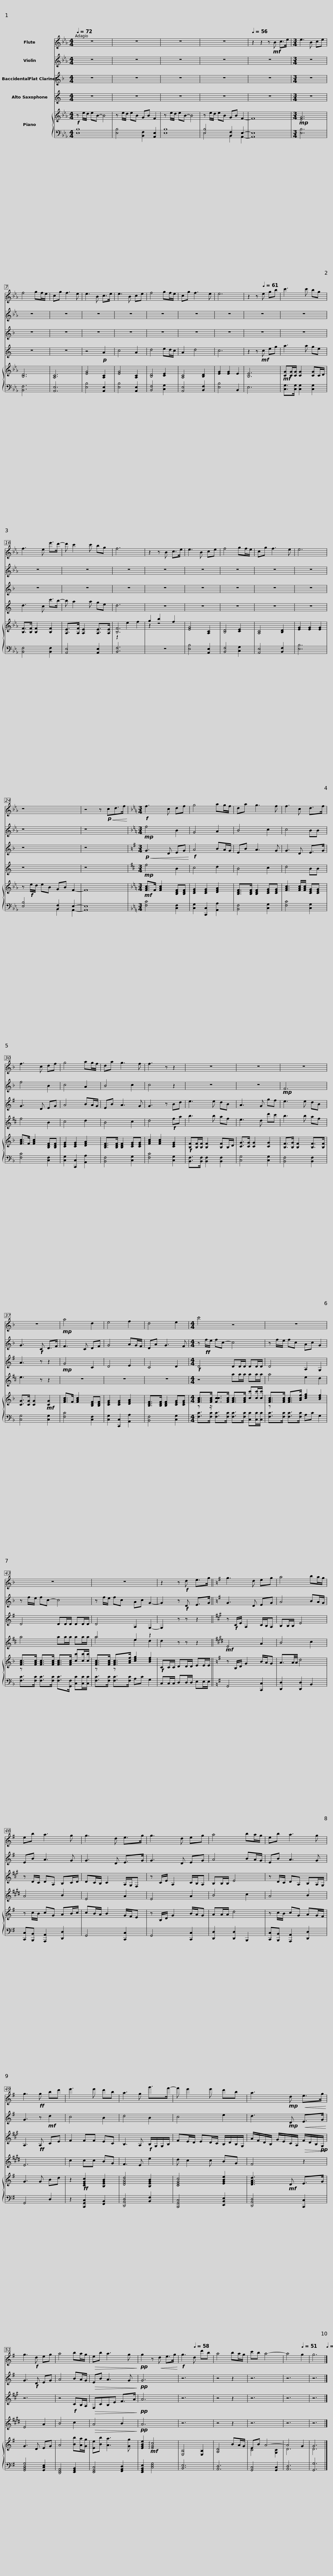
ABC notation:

X:1
%%score 1 2 3 ( 4 5 ) { ( 6 9 ) | ( 7 8 ) }
L:1/8
Q:1/4=72
M:4/4
I:linebreak $
K:Eb
V:1 treble
V:2 treble
V:3 treble transpose=-2
V:4 treble transpose=-9
V:5 treble transpose="-9 "
V:6 treble
V:9 treble
V:7 bass
V:8 bass
V:1
 z8 | z8 | z8 |$ z8 |[Q:1/4=56] z2 z2 z!mf! B c>e | %5
[M:3/4] e3 B ce | f4 gf/e/ | cg f3 e |$ e3 B c>e | e3 B ce | %10
 f4 gf/e/ | cg f3 e | e6 | z2 z[Q:1/4=61] e gb |$ c'3 c' bg | %15
 f3 e e'>d'- | d' c'2 c' bg | f6 |$ z2 z B c>e | e3 B ce | %20
 f4 gf/e/ | cg f3 e | e6 |$ z8 | z4 z!p!!<(! cd>f!<)! | %25
[K:F][M:3/4]!f! f3 c df | g4 ag/f/ |$ da g3 f | f3 c d>f | f3 c df | %30
 g4 ag/f/ |$ da g3 f | f3 z z2 | z6 | z6 |$ %35
 z6 | z6 |!mp! a4 d2 | e4 f2 |$ d4 e2 | %40
[M:4/4] c'4 z4 |$ z8 | z8 |$ z8 | z2 z!f! d e>g ||$ %45
[K:G] g3 d eg | a4 ba/g/ | eb a3 g |$ g3 d e>g | g3 d eg | %50
 a4 ba/g/ |$ eb a3 g | g3!ff! g bd' | e'3 e' d'b | a3 g g'>f'- |$ %55
 f' e'2 e' d'b | a3!mp! d!<(! e>g!<)! | g3!f! d eg |$ a4 ba/g/ |!>(! eb a3 g!>)! | %60
!pp! g2 z!<(! d e>g!<)! |!f! g3[Q:1/4=58] d d'b |$ a4 ba/g/ | c'b a4-[Q:1/4=57] | a4[Q:1/4=51] g2 | %65
 g6[Q:1/4=45] |] %66
V:2
 z8 | z8 | z8 |$ z8 | z8 | %5
[M:3/4] z6 | z6 | z6 |$ z6 | z6 | %10
 z6 | z6 | z6 | z6 |$ z6 | %15
 z6 | z6 | z6 |$ z6 | z6 | %20
 z6 | z6 | z6 |$ z8 | z8 | %25
[K:F][M:3/4]!mp! f4 B2 | G4 A2 |$ B4 c2 | c4 BB | f4 B2 | %30
 c4 A2 |$ B4 c2 | c4 z2 | z6 | z6 |$ %35
!mp! F6 | G3!f! C D>F | F3 C DF | G4 AG/F/ |$ DA G3 F | %40
[M:4/4] z!ff! f/e/ fc- c4 |$ z f/e/ fc Ac G2 | z f/e/ fc- c4 |$ z f/e/ fc Ac G2- | G2 z!f! D E>G ||$ %45
[K:G] G3 D EG | A4 BA/G/ | EB A3 G |$ G3 D E>G | G3 D EG | %50
 A4 BA/G/ |$ EB A3 G | G3 z!mf! d2 | c4 B2 | d4 B2 |$ %55
 c4 e2 | d3!mp! D!<(! E>G!<)! | G3!f! D EG |$ A4 BA/G/ |!>(! EB A3 G!>)! | %60
!pp! G6 | z6 |$ z4 z2 | z6 | z6 | %65
 z6 |] %66
V:3
[K:F] z8 | z8 | z8 |$ z8 | z8 | %5
[M:3/4] z6 | z6 | z6 |$ z6 | z6 | %10
 z6 | z6 | z6 | z6 |$ z6 | %15
 z6 | z6 | z6 |$ z6 | z6 | %20
 z6 | z6 | z6 |$ z8 | z8 | %25
[K:G][M:3/4]!p!!<(! G3 D EG!<)! |!f! A4 BA/G/ |$ EB A3 G | G3 D E>G | G3 D EG | %30
 A4 BA/G/ |$ EB A3 G | G3 z Bd | e3 e dB | A3 G gf |$ %35
 e3 e dB | A3 z z2 |!mp! G4 C2 | D4 E2 |$ C4 D2 | %40
[M:4/4]!f! D4 DD/D/ DD/D/ |$ D4 A,2 G,2 | D4 DD/D/ DD/D/ |$ D4 A,2 G,2- | G,2 z z z2 ||$ %45
[K:A] z!f! C/E/ A,2 C/B,/A, | B,B,/B,/ E4 | z D/C/ DA, B,C/D/ |$ DC/B,/ C2 A,/G,/F, | z C/E/ A,2 C/B,/A, | %50
 B,B,/B,/ E4 |$ z D/C/ DA, B,A,/G,/ | A,3!ff! A, CE | F2 FF EC | B,3 A,!f! B,/G,/G,/B,/ |$ %55
 FE/D/ ED/C/ B,/D/B,/G,/ | A/F/D/B,/ G/E/C/A,/!>(! F/D/B,/!pp!G,/!>)! | z6 |$ z4!f! CB,/A,/ |!>(! F,CB,E F>A!>)! | %60
!pp! A6 | z6 |$ z4 z2 | z6 | z6 | %65
 z6 |] %66
V:4
[K:C] z8 | z8 | z8 |$ z8 | z8 | %5
[M:3/4] z6 | z6 | z6 |$ z4!p! A2 | c4 A2 | %10
 d4 ed/c/ | A2 d4 | c6 | z2 z!mf! c eg |$ a3 a ge | %15
 d3 c c'>b- | b a2 a ge | d6 |$ z6 | z6 | %20
 z6 | z6 | z6 |$ z8 | z8 | %25
[K:D][M:3/4]!mp! f4 B2 | c4 d2 |$ B4 c2 | d4 BB | f4 B2 | %30
 c4 d2 |$ B4 c2 | d4!f! fa | b3 b af | e3 d d'c' |$ %35
 b3 b af | e3 z z2 | z6 | z6 |$ z6 | %40
[M:4/4] z4 aa/a/ aa/a/ |$ a4 e2 d2 | a4 aa/a/ aa/a/ |$ a4 e2 z2 | d2 z z z2 ||$ %45
[K:E]!mf! E4 A2 | B4 c2 | A4 B2 |$ E4 A2 | E4 A2 | %50
 B4 c2 |$ A4 B2 | E6 | c2 cc BG | F3 E e2 |$ %55
 d c2 c BG | F4 z2 | E4 A2 |$ B4 c2 |!>(! A4 B2!>)! | %60
!pp! A6 | z6 |$ z4 z2 | z6 | z6 | %65
 z6 |] %66
V:5
[K:C] x8 | x8 | x8 |$ x8 | x8 | %5
[M:3/4] x6 | x6 | x6 |$ x6 | x6 | %10
 x6 | x6 | x6 | x6 |$ x6 | %15
 x6 | x6 | x6 |$ x6 | x6 | %20
 x6 | x6 | x6 |$ x8 | x8 | %25
[K:D][M:3/4] x6 | x6 |$ x6 | x6 | x6 | %30
 x6 |$ x6 | x6 | x6 | x6 |$ %35
 x6 | x6 | x6 | x6 |$ x6 | %40
[M:4/4] x8 |$ x8 | x8 |$ a4 e2 d2 | x6 ||$ %45
[K:E] x6 | x6 | x6 |$ x6 | x6 | %50
 x6 |$ x6 | x6 | x6 | x6 |$ %55
 x6 | x6 | x6 |$ x6 | x6 | %60
 x6 | x6 |$ x6 | x6 | x6 | %65
 x6 |] %66
V:6
!f! z e/d/ eB- B4 | z e/d/ eB GB F2 | z e/d/ eB- B4 |$ z e/d/ eB GB F2- | F8 | %5
[M:3/4]!mp! [EG]6 | [B,D]6 | [A,C]6 |$ [EG]4 [A,C]2 | [EG]4 [A,C]2 | %10
 [B,D]4 [CE]2 | [A,C]4 [B,D]2 | [EG]2 [EG]2 E2 | [B,E]6 |$!mf! [CG][CG]/[CG]/ [CG]2 [CG]C/D/ | %15
 [B,F]>[B,F] [B,F]2 [B,F]2 | [A,E]>[A,F] [A,E]2 [A,E]>[A,E] | [B,F]6 |$ g2 b2 f2 | [EG]4 [A,C]2 | %20
 [B,D]4 [CE]2 | [A,C]4 [B,D]2 | [EG]2 [EG]2 [EG]2 |$ z!f! e/d/ eB GB F2- | F8 | %25
[K:F][M:3/4]!mf! [FAc]>F [FAc]2 [B,DF][B,DF] | [CEG]2 [CEG]2 [DFA]2 |$ [B,DF]>[B,DF] [B,DF]2 [CEG][CEG] | [FAc]3 [FAc]/[FAc]/ [CEG][CEG] | [FAc]>F [FAc]2 [B,DF][B,DF] | %30
 [CEG]2 [CEG]2 [DFA]2 |$ [B,DF]>[B,DF] [B,DF]2 [CEG][CEG] | [FAc]2 [FAc]2 [CEG]2 |!f! [B,F][B,F]/[B,F]/ [B,F]2 [B,F]B,/D/ | [CG]>[CG] [CG]2 [CG]2 |$ %35
 [B,F]>[B,G] [B,F]2 [B,F]>[B,F] | [CG]>[CG] [CG]2!mf! [CG]2 | [FAc]>F [FAc]2 [B,DF][B,DF] | [CEG]2 [CEG]2 [DFA]2 |$ [B,DF]>[B,DF] [B,DF]2 [CEG][CEG] | %40
[M:4/4] [FAc]>[FAc] [Fcc]>[FAc] [FAc]>[FAc] [cc'][cc']/[cc']/ |$ [FAc]>[FAc] [FAc]>[Acf] [ceg]2 [Bdf]2 | [FAc]>[FAc] [FAc]>[FAc] [FAc]>[FAc] [cc'][cc']/[cc']/ |$ [FAc]>[FAc] [FAc]>[Acf] [ceg]2 [Bdf]2 |!f! CC/C/ DD/D/ EE/E/ ||$ %45
[K:G] z B,/D/ G2 B/A/G | A3/2A/4A/4 d4 | z c/B/ cG AB/c/ |$ cB/A/ B2 G/F/E | z B,/D/ G2 B/A/G | %50
 AA/A/ d4 |$ z c/B/ cG AG/F/ | G3 G Bd | z2!ff! [CEGc]2 [B,EGB]2 | [DFAd]4 [B,EGB]2 |$ %55
 [CEGc]4 [EGBe]2 | [DFAd]3!mf! D E>G | G3 D EG |$ A4 [Bb][Aa]/[Gg]/ | [Ee][Bb] [Aa]3 [Gg] | %60
 [EGBe]2!mf! !arpeggio![EGc]4 | [E,B,]4 [E,B,]2 |$ [A,D]4 BA/G/ | EB A4- | A4 G2 | %65
 G6 |] %66
V:7
 [E,B,]8 | [E,B,]4 [B,,F,]2 [A,,E,]2 | [E,B,]8 |$ [E,B,]4 [B,,F,]2 E,2- | E,8 | %5
[M:3/4] [E,B,]6 | [B,,F,]6 | [A,,E,]6 |$ [E,B,]4 [A,,E,]2 | [E,B,]4 [A,,E,]2 | %10
 [B,,F,]4 [C,G,]2 | [A,,E,]4 [B,,F,]2 | [E,B,]4 B,,2 | E,6 |$ [C,G,]>[C,G,] [C,G,]2 [C,G,]2 | %15
 [B,,F,]4 [B,,F,]2 | [A,,E,]4 [A,,E,]2 | [B,,F,]6 |$ z6 | [E,B,]4 [A,,E,]2 | %20
 [B,,F,]4 [C,G,]2 | [A,,E,]4 [B,,F,]2 | [E,B,]6 |$ [E,B,]4 [B,,F,]2 E,2- | E,8 | %25
[K:F][M:3/4] [F,C]4 [C,F,]2 | [C,G,]2 [C,,C,]2 [A,,A,]2 |$ [B,,F,]4 [C,G,]2 | [F,C]4 [C,G,]2 | [F,C]4 [C,F,]2 | %30
 [C,G,]2 [C,,C,]2 [A,,A,]2 |$ [B,,F,]4 [C,G,]2 | [F,C]4 [C,G,]2 | [B,,F,]>[B,,F,] [B,,F,]2 [B,,F,]2 | [C,G,]4 [C,G,]2 |$ %35
 [B,,F,]4 [B,,F,]2 | [C,G,]4 [C,G,]2 | [F,C]4 [C,F,]2 | [C,G,]2 [C,,C,]2 [A,,A,]2 |$ [B,,F,]4 [C,G,]2 | %40
[M:4/4] [F,C]>[F,C] [F,C]>[F,C] [F,C]>[F,C] [C,C][C,C]/[C,C]/ |$ [F,C]>[F,C] [F,C]>[F,C] A,C G,2 | [F,C]>[F,C] [F,C]>[F,C] [F,C]>[G,,F,] [C,C][C,C]/[C,C]/ |$ [F,C]>[F,C] [F,C]>[F,C] A,C G,2 | C,C,/C,/ D,D,/D,/ E,E,/E,/ ||$ %45
[K:G] G,,4 [C,,C,]2 | [D,,D,]2 [D,,D,]2 B,,2 | [C,,C,][B,,,B,,] [A,,,A,,]2 [D,,D,]2 |$ G,,4 [C,,C,]2 | G,,4 [C,,C,]2 | %50
 [D,,D,]2 [D,,D,]2 B,,,2 |$ [C,,C,][B,,,B,,] [A,,,A,,]2 [D,,D,]2 | G,,4 D,2 | z2 [C,,G,,C,]2 [F,,B,,]2 | [D,,A,,D,]4 [B,,F,]2 |$ %55
 [C,,G,,C,]4 [E,,B,,E,]2 | [D,,A,,D,]4 [C,,C,]2 | [G,,B,,D,G,]4 [G,,C,E,]2 |$ [D,,F,,A,,]4 [E,,G,,B,,]2 | [E,,G,,C,]4 [F,,A,,D,]2 | %60
 [E,,G,,B,,E,]2 [C,E,G,]4 | [B,,E,]6 |$ [A,,D,]6 | [G,,C,]4 [G,,C,]2 | [A,,D,]6 | %65
 [G,,G,]6 |] %66
V:8
 x8 | x8 | x8 |$ E,4 B,,2 A,,2- | A,,8 | %5
[M:3/4] x6 | x6 | x6 |$ x6 | x6 | %10
 x6 | x6 | x6 | x6 |$ x6 | %15
 x6 | x6 | x6 |$ x6 | x6 | %20
 x6 | x6 | x6 |$ x4 B,,2 A,,2- | A,,8 | %25
[K:F][M:3/4] x6 | x6 |$ x6 | x6 | x6 | %30
 x6 |$ x6 | x6 | x6 | x6 |$ %35
 x6 | x6 | x6 | x6 |$ x6 | %40
[M:4/4] x8 |$ x8 | x8 |$ x8 | x6 ||$ %45
[K:G] x6 | x6 | x6 |$ x6 | x6 | %50
 x6 |$ x6 | x6 | x6 | x6 |$ %55
 x6 | x6 | x6 |$ x6 | x6 | %60
 x6 | x6 |$ x6 | x6 | x6 | %65
 x6 |] %66
V:9
 x8 | x8 | x8 |$ x8 | x8 | %5
[M:3/4] x6 | x6 | x6 |$ x6 | x6 | %10
 x6 | x6 | x6 | x6 |$ x6 | %15
 x6 | x6 | z2 e2 f2 |$ z2 z4 | x6 | %20
 x6 | x6 | x6 |$ x8 | x8 | %25
[K:F][M:3/4] x6 | x6 |$ x6 | x6 | x6 | %30
 x6 |$ x6 | x6 | x6 | x6 |$ %35
 x6 | x6 | x6 | x6 |$ x6 | %40
[M:4/4] z x/ z/ x6 |$ z x7 | z x7 |$ z x z x5 | x6 ||$ %45
[K:G] x6 | x6 | x6 |$ x6 | x6 | %50
 x6 |$ x6 | x6 | x6 | x6 |$ %55
 x6 | x6 | x6 |$ x6 | x6 | %60
 x6 | x6 |$ x6 | C4 [G,C]2 | D6 | %65
 D6 |] %66
